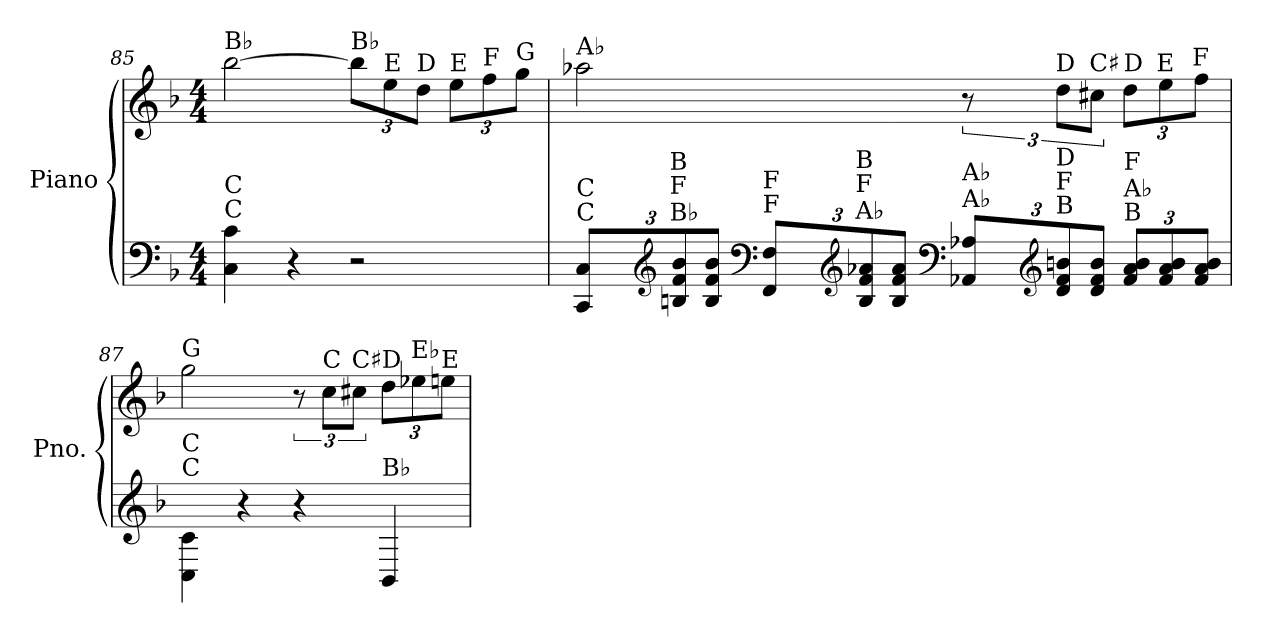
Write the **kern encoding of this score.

**kern	**kern
*part1	*part1
*staff2	*staff1
*I"Piano	*
*I'Pno.	*
*clefF4	*clefG2
*k[b-]	*k[b-]
*M4/4	*M4/4
=85	=85
!	!LO:TX:a:t=B♭
!LO:TX:a:t=C	!
!LO:TX:a:t=C	!
4C\ 4c\	[2bb-\
4r	.
*	*Xbrackettup
!	!LO:TX:a:t=B♭
2r	12bb-\L]
!	!LO:TX:a:t=E
.	12ee\
!	!LO:TX:a:t=D
.	12dd\J
!	!LO:TX:a:t=E
.	12ee\L
!	!LO:TX:a:t=F
.	12ff\
!	!LO:TX:a:t=G
.	12gg\J
!!LO:LB:g=z
=86	=86
*Xbrackettup	*
!	!LO:TX:a:t=A♭
!LO:TX:a:t=C	!
!LO:TX:a:t=C	!
12CC/ 12C/L	2aa-X\
*clefG2	*
!LO:TX:a:t=B♭	!
!LO:TX:a:t=F	!
!LO:TX:a:t=B	!
12Bn/ 12f/ 12b-/	.
12B/ 12f/ 12b-/J	.
*clefF4	*
!LO:TX:a:t=F	!
!LO:TX:a:t=F	!
12FF/ 12F/L	.
*clefG2	*
!LO:TX:a:t=A♭	!
!LO:TX:a:t=F	!
!LO:TX:a:t=B	!
12B/ 12f/ 12a-X/	.
12B/ 12f/ 12a-/J	.
*clefF4	*
*	*brackettup
!LO:TX:a:t=A♭	!
!LO:TX:a:t=A♭	!
12AA-X/ 12A-X/L	12r
*clefG2	*
!	!LO:TX:a:t=D
!LO:TX:a:t=B	!
!LO:TX:a:t=F	!
!LO:TX:a:t=D	!
12d/ 12f/ 12bn/	12dd\L
!	!LO:TX:a:t=C♯
12d/ 12f/ 12b/J	12cc#X\J
*	*Xbrackettup
!	!LO:TX:a:t=D
!LO:TX:a:t=B	!
!LO:TX:a:t=A♭	!
!LO:TX:a:t=F	!
12f/ 12a-/ 12b/L	12dd\L
!	!LO:TX:a:t=E
12f/ 12a-/ 12b/	12ee\
!	!LO:TX:a:t=F
12f/ 12a-/ 12b/J	12ff\J
!!LO:PB:g=z
=87	=87
!	!LO:TX:a:t=G
!LO:TX:a:t=C	!
!LO:TX:a:t=C	!
4C\ 4c\	2gg\
4r	.
*	*brackettup
4r	12r
!	!LO:TX:a:t=C
.	12cc\L
!	!LO:TX:a:t=C♯
.	12cc#X\J
*	*Xbrackettup
!	!LO:TX:a:t=D
!LO:TX:a:t=B♭	!
4BB-/	12dd\L
!	!LO:TX:a:t=E♭
.	12ee-X\
!	!LO:TX:a:t=E
.	12een\J
=	=
*-	*-
